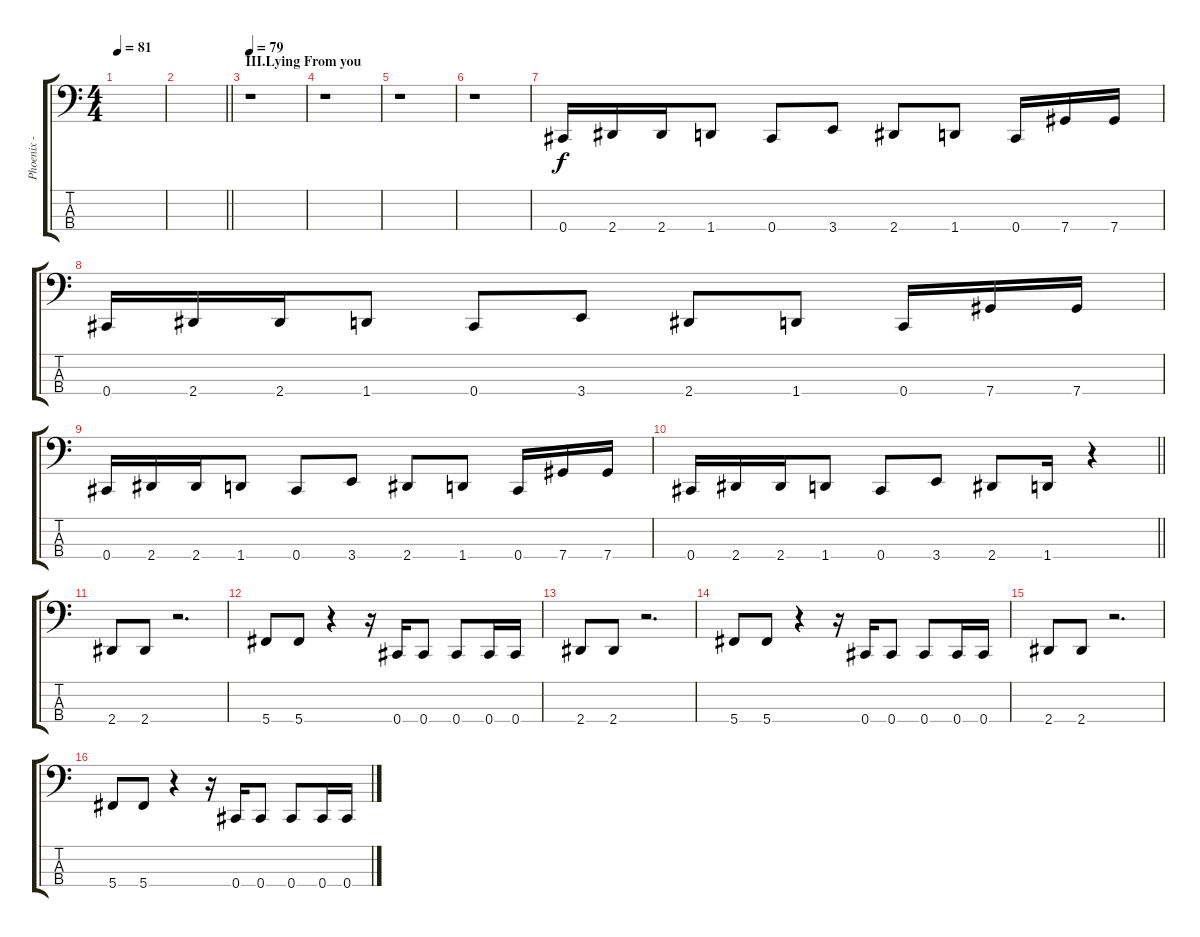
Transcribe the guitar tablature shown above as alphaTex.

\track ("Phoenix - Bass 2" "Phoenix - ") {instrument electricbasspick}
\staff {score tabs}
\tuning (Gb2 Db2 Ab1 Db1) {hide}
\ts (4 4)
\tempo 81
\clef f4
\ks c
|
\barLineRight lightlight
|
\section ("" "III.Lying From you")
\tempo 79
r.1 |
r.1 |
r.1 |
r.1 |
0.4.16 2.4.16 2.4.16 1.4.8 0.4.8 3.4.8 2.4.8 1.4.8 0.4.16 7.4.16 7.4.16 |
0.4.16 2.4.16 2.4.16 1.4.8 0.4.8 3.4.8 2.4.8 1.4.8 0.4.16 7.4.16 7.4.16 |
0.4.16 2.4.16 2.4.16 1.4.8 0.4.8 3.4.8 2.4.8 1.4.8 0.4.16 7.4.16 7.4.16 |
\barLineRight lightlight
0.4.16 2.4.16 2.4.16 1.4.8 0.4.8 3.4.8 2.4.8 1.4.16 r.4 |
2.4.8 2.4.8 r.2{d} |
5.4.8 5.4.8 r.4 r.16 0.4.16 0.4.8 0.4.8 0.4.16 0.4.16 |
2.4.8 2.4.8 r.2{d} |
5.4.8 5.4.8 r.4 r.16 0.4.16 0.4.8 0.4.8 0.4.16 0.4.16 |
2.4.8 2.4.8 r.2{d} |
5.4.8 5.4.8 r.4 r.16 0.4.16 0.4.8 0.4.8 0.4.16 0.4.16
